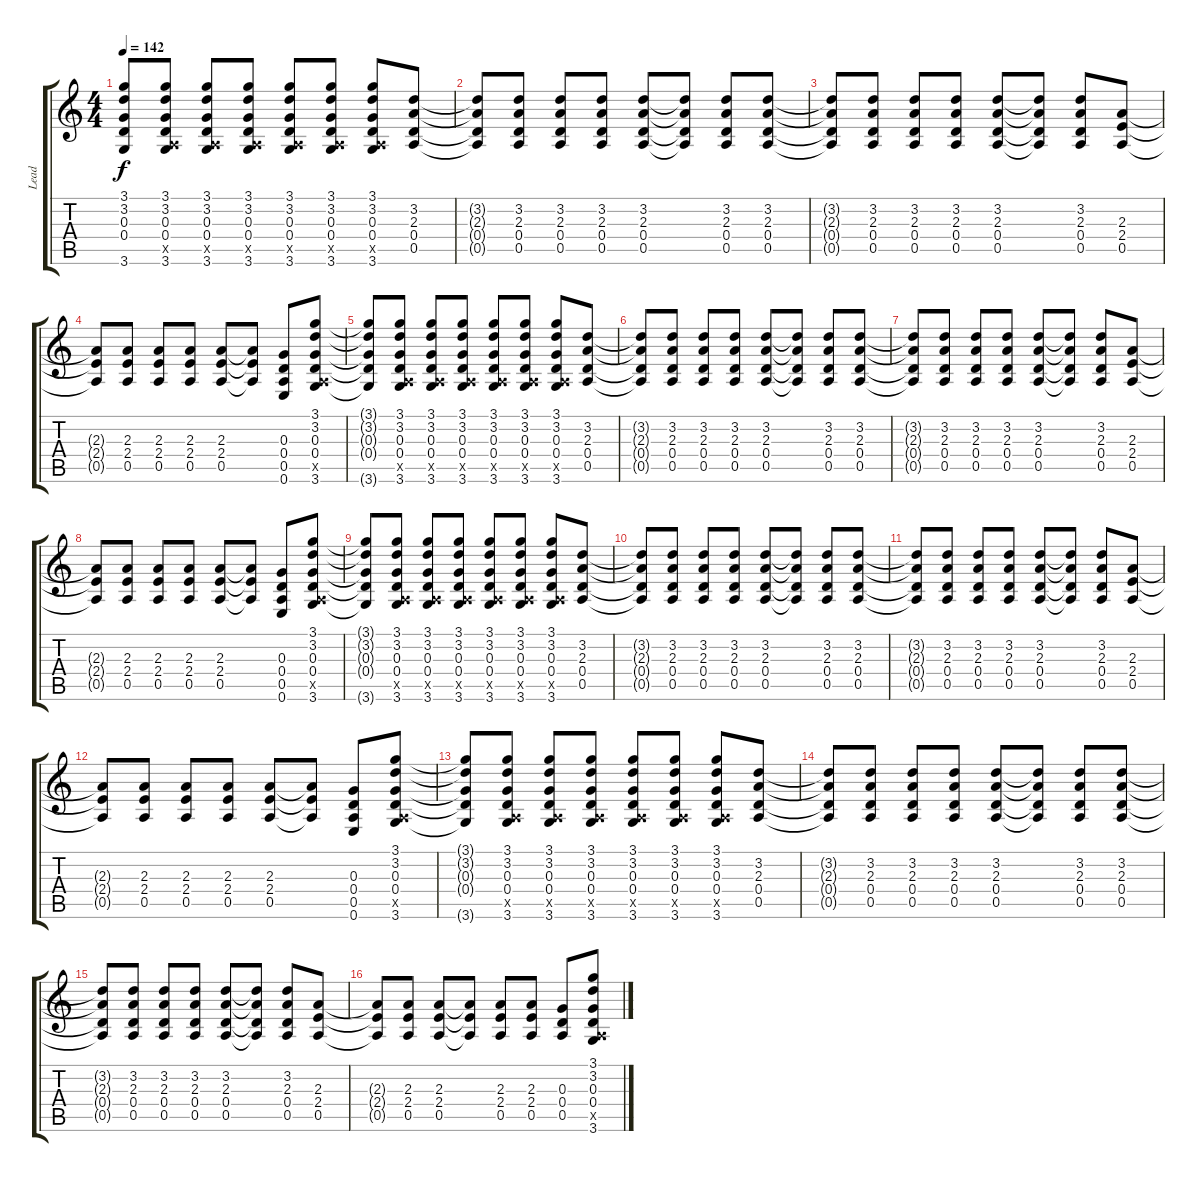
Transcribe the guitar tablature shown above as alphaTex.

\track ("Lead" "Lead") {instrument distortionguitar}
\staff {score tabs}
\tuning (E4 B3 G3 D3 A2 E2) {hide}
\ts (4 4)
\tempo 142
\clef g2
\ks c
(3.1{t} 3.2{t} 0.3{t} 0.4{t} 3.6{t}).8{dy f} (3.1 3.2 0.3 0.4 0.5{x} 3.6).8 (3.1 3.2 0.3 0.4 0.5{x} 3.6).8 (3.1 3.2 0.3 0.4 0.5{x} 3.6).8 (3.1 3.2 0.3 0.4 0.5{x} 3.6).8 (3.1 3.2 0.3 0.4 0.5{x} 3.6).8 (3.1 3.2 0.3 0.4 0.5{x} 3.6).8 (3.2 2.3 0.4 0.5).8 |
(3.2{t} 2.3{t} 0.4{t} 0.5{t}).8 (3.2 2.3 0.4 0.5).8 (3.2 2.3 0.4 0.5).8 (3.2 2.3 0.4 0.5).8 (3.2 2.3 0.4 0.5).8 (3.2{t} 2.3{t} 0.4{t} 0.5{t}).8 (3.2 2.3 0.4 0.5).8 (3.2 2.3 0.4 0.5).8 |
(3.2{t} 2.3{t} 0.4{t} 0.5{t}).8 (3.2 2.3 0.4 0.5).8 (3.2 2.3 0.4 0.5).8 (3.2 2.3 0.4 0.5).8 (3.2 2.3 0.4 0.5).8 (3.2{t} 2.3{t} 0.4{t} 0.5{t}).8 (3.2 2.3 0.4 0.5).8 (2.3 2.4 0.5).8 |
(2.3{t} 2.4{t} 0.5{t}).8 (2.3 2.4 0.5).8 (2.3 2.4 0.5).8 (2.3 2.4 0.5).8 (2.3 2.4 0.5).8 (2.3{t} 2.4{t} 0.5{t}).8 (0.3 0.4 0.5 0.6).8 (3.1 3.2 0.3 0.4 0.5{x} 3.6).8 |
(3.1{t} 3.2{t} 0.3{t} 0.4{t} 3.6{t}).8 (3.1 3.2 0.3 0.4 0.5{x} 3.6).8 (3.1 3.2 0.3 0.4 0.5{x} 3.6).8 (3.1 3.2 0.3 0.4 0.5{x} 3.6).8 (3.1 3.2 0.3 0.4 0.5{x} 3.6).8 (3.1 3.2 0.3 0.4 0.5{x} 3.6).8 (3.1 3.2 0.3 0.4 0.5{x} 3.6).8 (3.2 2.3 0.4 0.5).8 |
(3.2{t} 2.3{t} 0.4{t} 0.5{t}).8 (3.2 2.3 0.4 0.5).8 (3.2 2.3 0.4 0.5).8 (3.2 2.3 0.4 0.5).8 (3.2 2.3 0.4 0.5).8 (3.2{t} 2.3{t} 0.4{t} 0.5{t}).8 (3.2 2.3 0.4 0.5).8 (3.2 2.3 0.4 0.5).8 |
(3.2{t} 2.3{t} 0.4{t} 0.5{t}).8 (3.2 2.3 0.4 0.5).8 (3.2 2.3 0.4 0.5).8 (3.2 2.3 0.4 0.5).8 (3.2 2.3 0.4 0.5).8 (3.2{t} 2.3{t} 0.4{t} 0.5{t}).8 (3.2 2.3 0.4 0.5).8 (2.3 2.4 0.5).8 |
(2.3{t} 2.4{t} 0.5{t}).8 (2.3 2.4 0.5).8 (2.3 2.4 0.5).8 (2.3 2.4 0.5).8 (2.3 2.4 0.5).8 (2.3{t} 2.4{t} 0.5{t}).8 (0.3 0.4 0.5 0.6).8 (3.1 3.2 0.3 0.4 0.5{x} 3.6).8 |
(3.1{t} 3.2{t} 0.3{t} 0.4{t} 3.6{t}).8 (3.1 3.2 0.3 0.4 0.5{x} 3.6).8 (3.1 3.2 0.3 0.4 0.5{x} 3.6).8 (3.1 3.2 0.3 0.4 0.5{x} 3.6).8 (3.1 3.2 0.3 0.4 0.5{x} 3.6).8 (3.1 3.2 0.3 0.4 0.5{x} 3.6).8 (3.1 3.2 0.3 0.4 0.5{x} 3.6).8 (3.2 2.3 0.4 0.5).8 |
(3.2{t} 2.3{t} 0.4{t} 0.5{t}).8 (3.2 2.3 0.4 0.5).8 (3.2 2.3 0.4 0.5).8 (3.2 2.3 0.4 0.5).8 (3.2 2.3 0.4 0.5).8 (3.2{t} 2.3{t} 0.4{t} 0.5{t}).8 (3.2 2.3 0.4 0.5).8 (3.2 2.3 0.4 0.5).8 |
(3.2{t} 2.3{t} 0.4{t} 0.5{t}).8 (3.2 2.3 0.4 0.5).8 (3.2 2.3 0.4 0.5).8 (3.2 2.3 0.4 0.5).8 (3.2 2.3 0.4 0.5).8 (3.2{t} 2.3{t} 0.4{t} 0.5{t}).8 (3.2 2.3 0.4 0.5).8 (2.3 2.4 0.5).8 |
(2.3{t} 2.4{t} 0.5{t}).8 (2.3 2.4 0.5).8 (2.3 2.4 0.5).8 (2.3 2.4 0.5).8 (2.3 2.4 0.5).8 (2.3{t} 2.4{t} 0.5{t}).8 (0.3 0.4 0.5 0.6).8 (3.1 3.2 0.3 0.4 0.5{x} 3.6).8 |
(3.1{t} 3.2{t} 0.3{t} 0.4{t} 3.6{t}).8 (3.1 3.2 0.3 0.4 0.5{x} 3.6).8 (3.1 3.2 0.3 0.4 0.5{x} 3.6).8 (3.1 3.2 0.3 0.4 0.5{x} 3.6).8 (3.1 3.2 0.3 0.4 0.5{x} 3.6).8 (3.1 3.2 0.3 0.4 0.5{x} 3.6).8 (3.1 3.2 0.3 0.4 0.5{x} 3.6).8 (3.2 2.3 0.4 0.5).8 |
(3.2{t} 2.3{t} 0.4{t} 0.5{t}).8 (3.2 2.3 0.4 0.5).8 (3.2 2.3 0.4 0.5).8 (3.2 2.3 0.4 0.5).8 (3.2 2.3 0.4 0.5).8 (3.2{t} 2.3{t} 0.4{t} 0.5{t}).8 (3.2 2.3 0.4 0.5).8 (3.2 2.3 0.4 0.5).8 |
(3.2{t} 2.3{t} 0.4{t} 0.5{t}).8 (3.2 2.3 0.4 0.5).8 (3.2 2.3 0.4 0.5).8 (3.2 2.3 0.4 0.5).8 (3.2 2.3 0.4 0.5).8 (3.2{t} 2.3{t} 0.4{t} 0.5{t}).8 (3.2 2.3 0.4 0.5).8 (2.3 2.4 0.5).8 |
(2.3{t} 2.4{t} 0.5{t}).8 (2.3 2.4 0.5).8 (2.3 2.4 0.5).8 (2.3{t} 2.4{t} 0.5{t}).8 (2.3 2.4 0.5).8 (2.3 2.4 0.5).8 (0.3 0.4 0.5).8 (3.1 3.2 0.3 0.4 0.5{x} 3.6).8
